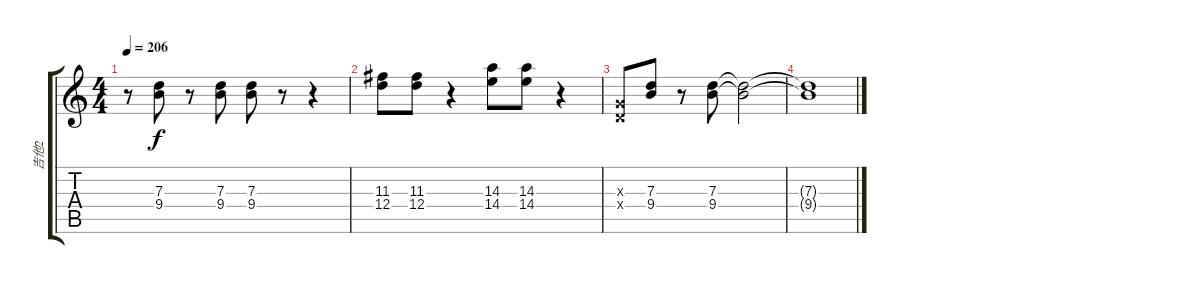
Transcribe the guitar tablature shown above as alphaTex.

\track ("吉他2" "吉他2") {instrument acousticguitarnylon}
\staff {score tabs}
\tuning (E4 B3 G3 D3 A2 E2) {hide}
\ts (4 4)
\tempo 206
\clef g2
\ks c
r.8{dy f} (7.3 9.4).8 r.8 (7.3 9.4).8 (7.3 9.4).8 r.8 r.4 |
(11.3 12.4).8 (11.3 12.4).8 r.4 (14.3 14.4).8 (14.3 14.4).8 r.4 |
(0.3{x} 0.4{x}).8 (7.3 9.4).8 r.8 (7.3 9.4).8 (7.3{t} 9.4{t}).2 |
(7.3{t} 9.4{t}).1
